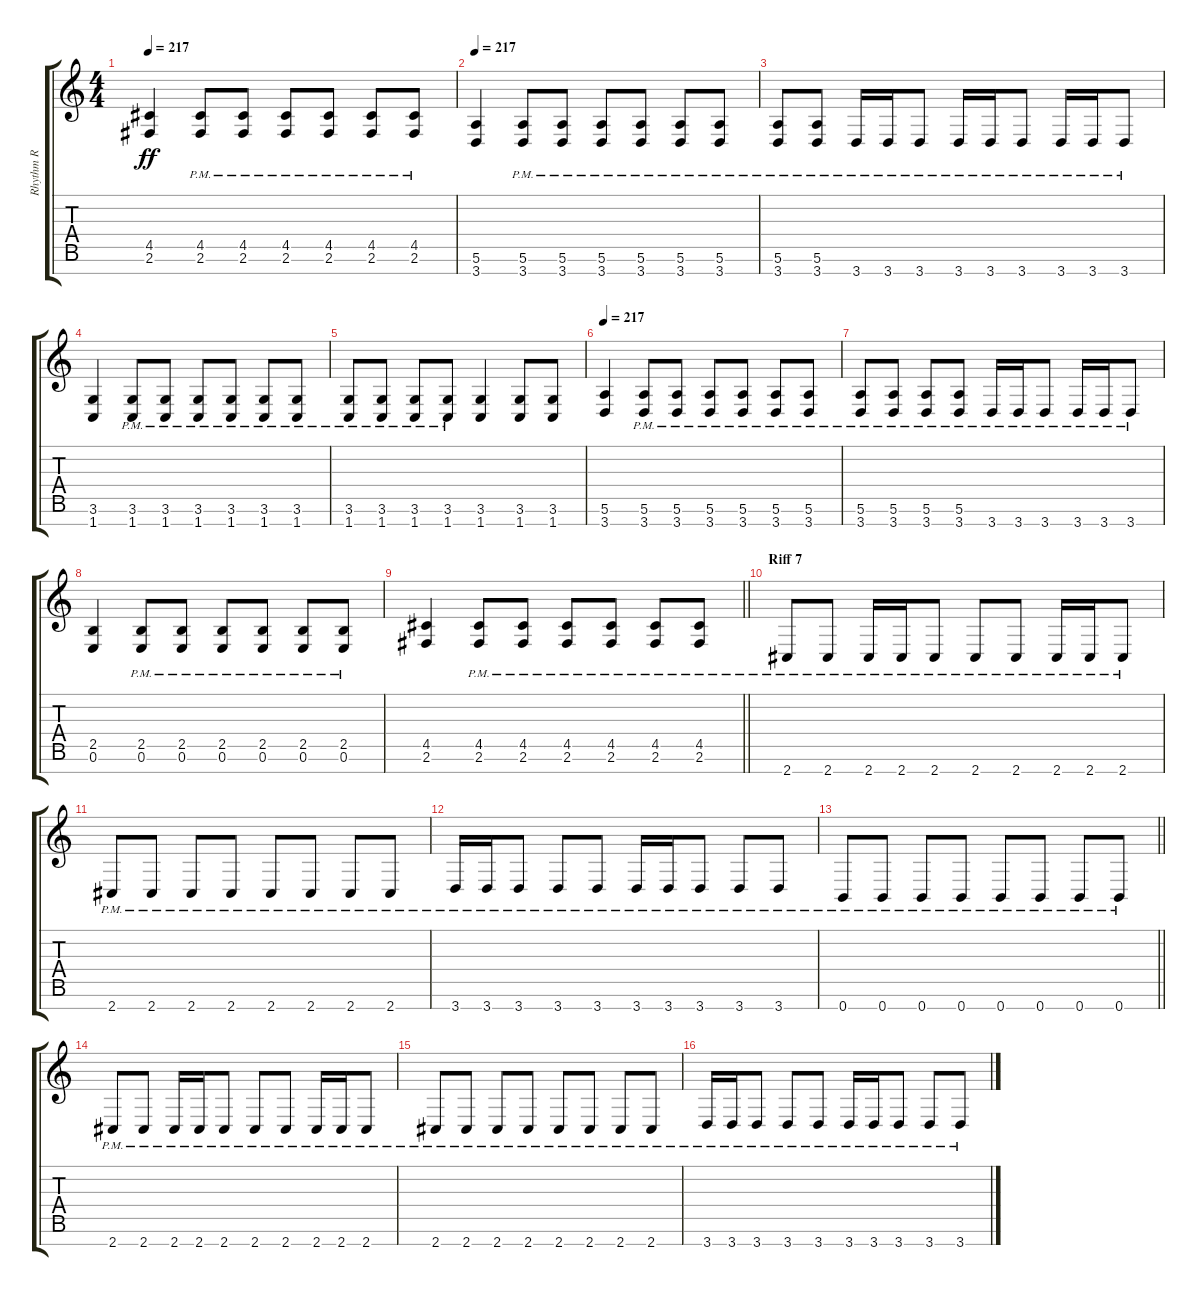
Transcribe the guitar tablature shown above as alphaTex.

\track ("Rhythm R" "Rhythm R") {instrument overdrivenguitar}
\staff {score tabs}
\tuning (E4 B3 G3 D3 A2 E2 B1) {hide}
\ts (4 4)
\tempo 217
\clef g2
\ks c
(4.5 2.6).4{dy ff} (4.5{pm} 2.6{pm}).8 (4.5{pm} 2.6{pm}).8 (4.5{pm} 2.6{pm}).8 (4.5{pm} 2.6{pm}).8 (4.5{pm} 2.6{pm}).8 (4.5{pm} 2.6{pm}).8 |
\tempo 217
(5.6 3.7).4 (5.6{pm} 3.7{pm}).8 (5.6{pm} 3.7{pm}).8 (5.6{pm} 3.7{pm}).8 (5.6{pm} 3.7{pm}).8 (5.6{pm} 3.7{pm}).8 (5.6{pm} 3.7{pm}).8 |
(5.6{pm} 3.7{pm}).8 (5.6{pm} 3.7{pm}).8 3.7{pm}.16 3.7{pm}.16 3.7{pm}.8 3.7{pm}.16 3.7{pm}.16 3.7{pm}.8 3.7{pm}.16 3.7{pm}.16 3.7{pm}.8 |
(3.6 1.7).4 (3.6{pm} 1.7{pm}).8 (3.6{pm} 1.7{pm}).8 (3.6{pm} 1.7{pm}).8 (3.6{pm} 1.7{pm}).8 (3.6{pm} 1.7{pm}).8 (3.6{pm} 1.7{pm}).8 |
(3.6{pm} 1.7{pm}).8 (3.6{pm} 1.7{pm}).8 (3.6{pm} 1.7{pm}).8 (3.6{pm} 1.7{pm}).8 (3.6 1.7).4 (3.6 1.7).8 (3.6 1.7).8 |
\tempo 217
(5.6 3.7).4 (5.6{pm} 3.7{pm}).8 (5.6{pm} 3.7{pm}).8 (5.6{pm} 3.7{pm}).8 (5.6{pm} 3.7{pm}).8 (5.6{pm} 3.7{pm}).8 (5.6{pm} 3.7{pm}).8 |
(5.6{pm} 3.7{pm}).8 (5.6{pm} 3.7{pm}).8 (5.6{pm} 3.7{pm}).8 (5.6{pm} 3.7{pm}).8 3.7{pm}.16 3.7{pm}.16 3.7{pm}.8 3.7{pm}.16 3.7{pm}.16 3.7{pm}.8 |
(2.5 0.6).4 (2.5{pm} 0.6{pm}).8 (2.5{pm} 0.6{pm}).8 (2.5{pm} 0.6{pm}).8 (2.5{pm} 0.6{pm}).8 (2.5{pm} 0.6{pm}).8 (2.5{pm} 0.6{pm}).8 |
\barLineRight lightlight
(4.5 2.6).4 (4.5{pm} 2.6{pm}).8 (4.5{pm} 2.6{pm}).8 (4.5{pm} 2.6{pm}).8 (4.5{pm} 2.6{pm}).8 (4.5{pm} 2.6{pm}).8 (4.5{pm} 2.6{pm}).8 |
\section ("" "Riff 7")
2.7{pm}.8 2.7{pm}.8 2.7{pm}.16 2.7{pm}.16 2.7{pm}.8 2.7{pm}.8 2.7{pm}.8 2.7{pm}.16 2.7{pm}.16 2.7{pm}.8 |
2.7{pm}.8 2.7{pm}.8 2.7{pm}.8 2.7{pm}.8 2.7{pm}.8 2.7{pm}.8 2.7{pm}.8 2.7{pm}.8 |
3.7{pm}.16 3.7{pm}.16 3.7{pm}.8 3.7{pm}.8 3.7{pm}.8 3.7{pm}.16 3.7{pm}.16 3.7{pm}.8 3.7{pm}.8 3.7{pm}.8 |
\barLineRight lightlight
0.7{pm}.8 0.7{pm}.8 0.7{pm}.8 0.7{pm}.8 0.7{pm}.8 0.7{pm}.8 0.7{pm}.8 0.7{pm}.8 |
2.7{pm}.8 2.7{pm}.8 2.7{pm}.16 2.7{pm}.16 2.7{pm}.8 2.7{pm}.8 2.7{pm}.8 2.7{pm}.16 2.7{pm}.16 2.7{pm}.8 |
2.7{pm}.8 2.7{pm}.8 2.7{pm}.8 2.7{pm}.8 2.7{pm}.8 2.7{pm}.8 2.7{pm}.8 2.7{pm}.8 |
3.7{pm}.16 3.7{pm}.16 3.7{pm}.8 3.7{pm}.8 3.7{pm}.8 3.7{pm}.16 3.7{pm}.16 3.7{pm}.8 3.7{pm}.8 3.7{pm}.8
